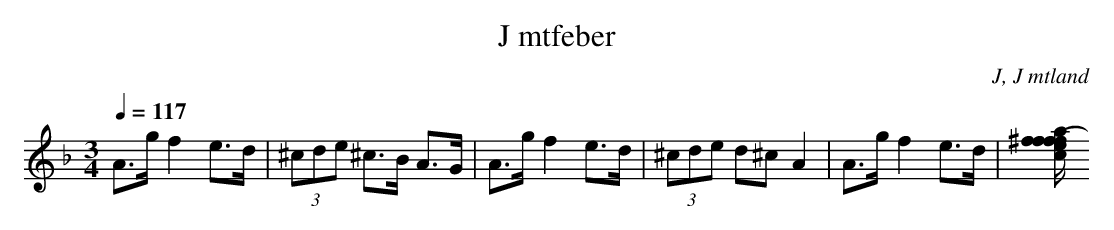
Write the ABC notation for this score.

X:1
T: J mtfeber
O: J, J mtland
M:3/4
L:1/8
Q:1/4=117
K:Dm
A>g f2 e>d|(3^cde ^c>B A>G|A>g f2 e>d|(3^cde d^c A2|A>g f2 e>d|[{f}^f a/f/e/c/ (3fec|d>f d2 d2 :|
